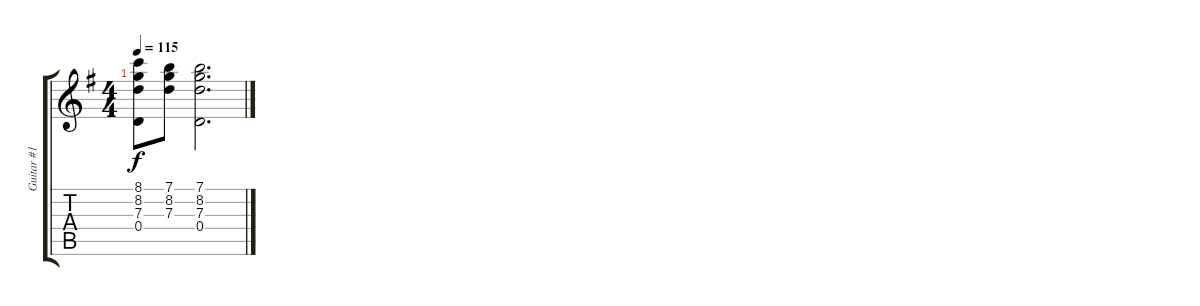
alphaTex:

\track ("Guitar #1" "Guitar #1") {instrument acousticguitarsteel}
\staff {score tabs}
\tuning (E4 B3 G3 D3 A2 E2) {hide}
\ts (4 4)
\tempo 115
\clef g2
\ks g
(8.1 8.2 7.3 0.4).8{dy f} (7.1 8.2 7.3).8 (7.1 8.2 7.3 0.4).2{d}
